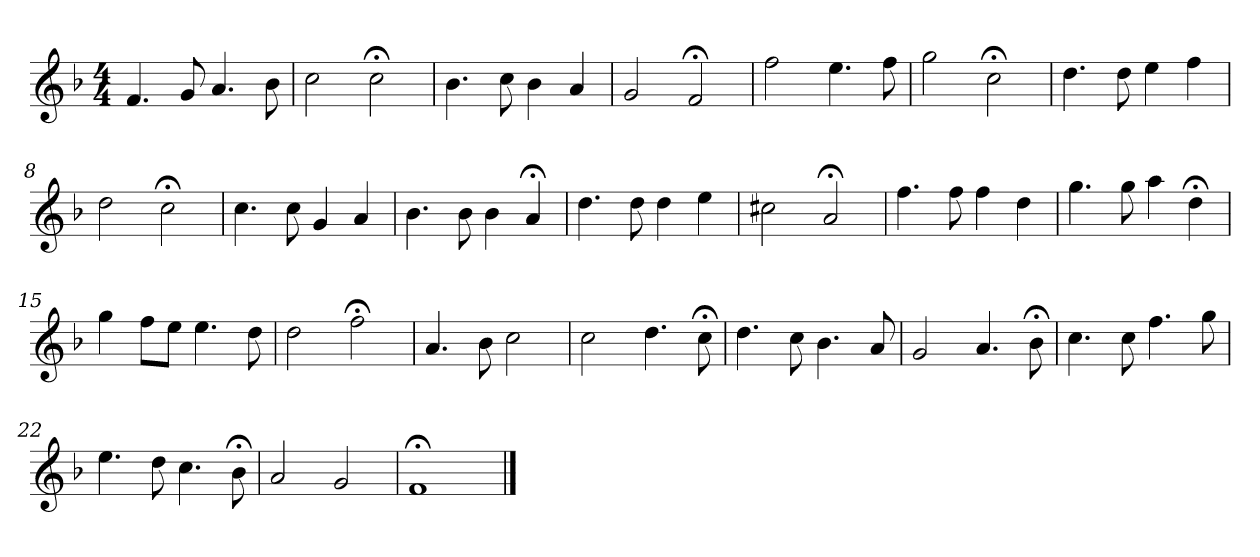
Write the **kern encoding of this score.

**kern
*part1
*staff1
*k[b-]
*F:
*M4/4
*MM120
=1
4.f
8g
4.a
8b-
=2
2cc
2cc;<
=3
4.b-
8cc
4b-
4a
=4
2g
2f;<
=5
2ff
4.ee
8ff
=6
2gg
2cc;<
=7
4.dd
8dd
4ee
4ff
=8
2dd
2cc;<
=9
4.cc
8cc
4g
4a
=10
4.b-
8b-
4b-
4a;<
=11
4.dd
8dd
4dd
4ee
=12
2cc#X
2a;<
=13
4.ff
8ff
4ff
4dd
=14
4.gg
8gg
4aa
4dd;<
=15
4gg
8ffL
8eeJ
4.ee
8dd
=16
2dd
2ff;<
=17
4.a
8b-
2cc
=18
2cc
4.dd
8cc;<
=19
4.dd
8cc
4.b-
8a
=20
2g
4.a
8b-;<
=21
4.cc
8cc
4.ff
8gg
=22
4.ee
8dd
4.cc
8b-;<
=23
2a
2g
=24
1f;<
==
*-
